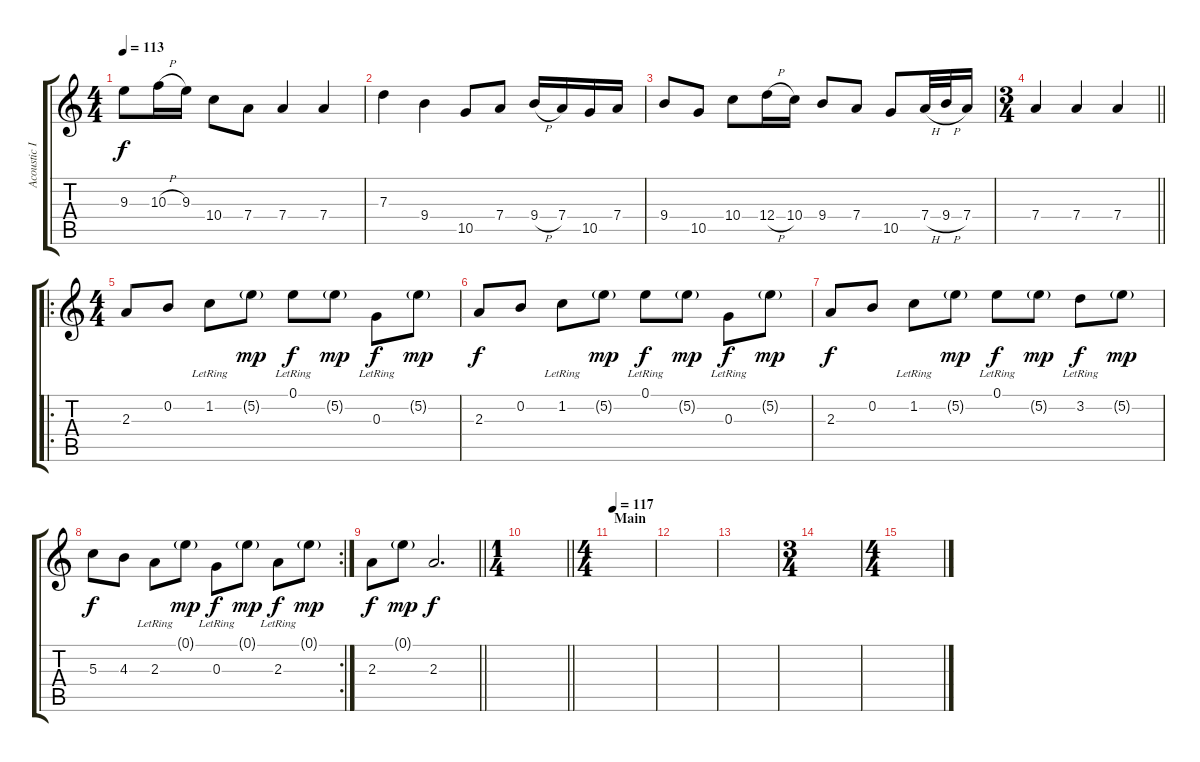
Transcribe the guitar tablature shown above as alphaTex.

\track ("Acoustic I" "Acoustic I") {instrument acousticguitarsteel}
\staff {score tabs}
\tuning (E4 B3 G3 D3 A2 E2) {hide}
\ts (4 4)
\tempo 113
\clef g2
\ks c
9.3.8{dy f} 10.3{h}.16 9.3.16 10.4.8 7.4.8 7.4.4 7.4.4 |
7.3.4 9.4.4 10.5.8 7.4.8 9.4{h}.16 7.4.16 10.5.16 7.4.16 |
9.4.8 10.5.8 10.4.8 12.4{h}.16 10.4.16 9.4.8 7.4.8 10.5.8 7.4{h}.32 9.4{h}.32 7.4.16 |
\ts (3 4)
\barLineRight lightlight
7.4.4 7.4.4 7.4.4 |
\ro
\ts (4 4)
\section ("" "")
2.3.8 0.2.8 1.2{lr}.8 5.2{g}.8{dy mp} 0.1{lr}.8{dy f} 5.2{g}.8{dy mp} 0.3{lr}.8{dy f} 5.2{g}.8{dy mp} |
2.3.8{dy f} 0.2.8 1.2{lr}.8 5.2{g}.8{dy mp} 0.1{lr}.8{dy f} 5.2{g}.8{dy mp} 0.3{lr}.8{dy f} 5.2{g}.8{dy mp} |
2.3.8{dy f} 0.2.8 1.2{lr}.8 5.2{g}.8{dy mp} 0.1{lr}.8{dy f} 5.2{g}.8{dy mp} 3.2{lr}.8{dy f} 5.2{g}.8{dy mp} |
\rc 2
5.3.8{dy f} 4.3.8 2.3{lr}.8 0.1{g}.8{dy mp} 0.3{lr}.8{dy f} 0.1{g}.8{dy mp} 2.3{lr}.8{dy f} 0.1{g}.8{dy mp} |
\barLineRight lightlight
2.3.8{dy f} 0.1{g}.8{dy mp} 2.3.2{d dy f} |
\ts (1 4)
\section ("" "")
\barLineRight lightlight
|
\ts (4 4)
\section ("" "Main")
\tempo 117
|
|
|
\ts (3 4)
|
\ts (4 4)
